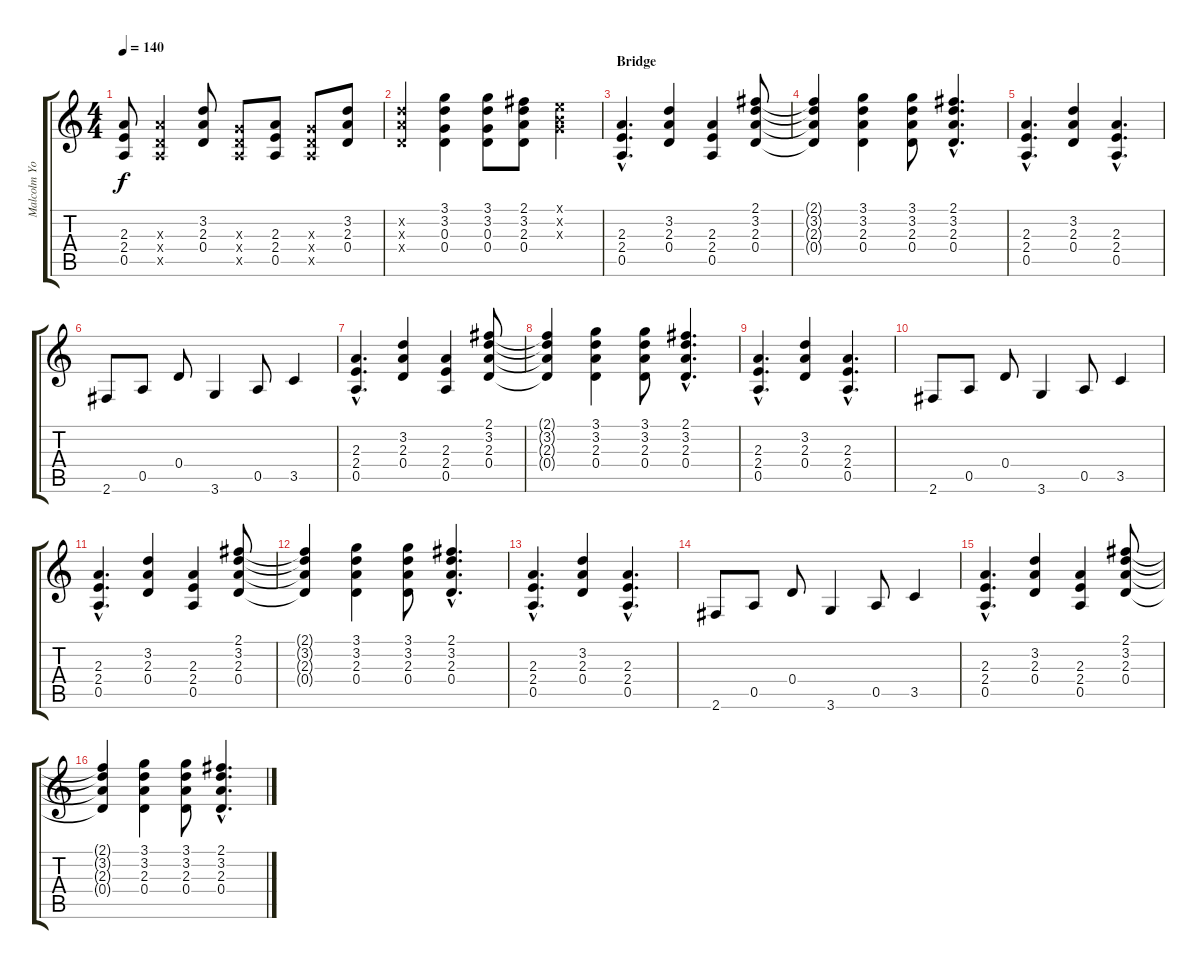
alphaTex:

\track ("Malcolm Young" "Malcolm Yo") {instrument overdrivenguitar}
\staff {score tabs}
\tuning (E4 B3 G3 D3 A2 E2) {hide}
\ts (4 4)
\tempo 140
\clef g2
\ks c
(2.3 2.4 0.5).8{dy f} (2.3{x} 0.4{x} 0.5{x}).4 (3.2 2.3 0.4).8 (0.3{x} 0.4{x} 0.5{x}).8 (2.3 2.4 0.5).8 (0.3{x} 0.4{x} 0.5{x}).8 (3.2 2.3 0.4).8 |
(3.2{x} 2.3{x} 0.4{x}).4 (3.1 3.2 0.3 0.4).4 (3.1 3.2 0.3 0.4).8 (2.1 3.2 2.3 0.4).8 (0.1{x} 0.2{x} 0.3{x}).4 |
\section ("" "Bridge")
(2.3{hac} 2.4{hac} 0.5{hac}).4{d} (3.2 2.3 0.4).4 (2.3 2.4 0.5).4 (2.1 3.2 2.3 0.4).8 |
(2.1{t} 3.2{t} 2.3{t} 0.4{t}).4 (3.1 3.2 2.3 0.4).4 (3.1 3.2 2.3 0.4).8 (2.1{hac} 3.2{hac} 2.3{hac} 0.4{hac}).4{d} |
(2.3{hac} 2.4{hac} 0.5{hac}).4{d} (3.2 2.3 0.4).4 (2.3{hac} 2.4{hac} 0.5{hac}).4{d} |
2.6.8 0.5.8 0.4.8 3.6.4 0.5.8 3.5.4 |
(2.3{hac} 2.4{hac} 0.5{hac}).4{d} (3.2 2.3 0.4).4 (2.3 2.4 0.5).4 (2.1 3.2 2.3 0.4).8 |
(2.1{t} 3.2{t} 2.3{t} 0.4{t}).4 (3.1 3.2 2.3 0.4).4 (3.1 3.2 2.3 0.4).8 (2.1{hac} 3.2{hac} 2.3{hac} 0.4{hac}).4{d} |
(2.3{hac} 2.4{hac} 0.5{hac}).4{d} (3.2 2.3 0.4).4 (2.3{hac} 2.4{hac} 0.5{hac}).4{d} |
2.6.8 0.5.8 0.4.8 3.6.4 0.5.8 3.5.4 |
(2.3{hac} 2.4{hac} 0.5{hac}).4{d} (3.2 2.3 0.4).4 (2.3 2.4 0.5).4 (2.1 3.2 2.3 0.4).8 |
(2.1{t} 3.2{t} 2.3{t} 0.4{t}).4 (3.1 3.2 2.3 0.4).4 (3.1 3.2 2.3 0.4).8 (2.1{hac} 3.2{hac} 2.3{hac} 0.4{hac}).4{d} |
(2.3{hac} 2.4{hac} 0.5{hac}).4{d} (3.2 2.3 0.4).4 (2.3{hac} 2.4{hac} 0.5{hac}).4{d} |
2.6.8 0.5.8 0.4.8 3.6.4 0.5.8 3.5.4 |
(2.3{hac} 2.4{hac} 0.5{hac}).4{d} (3.2 2.3 0.4).4 (2.3 2.4 0.5).4 (2.1 3.2 2.3 0.4).8 |
(2.1{t} 3.2{t} 2.3{t} 0.4{t}).4 (3.1 3.2 2.3 0.4).4 (3.1 3.2 2.3 0.4).8 (2.1{hac} 3.2{hac} 2.3{hac} 0.4{hac}).4{d}
